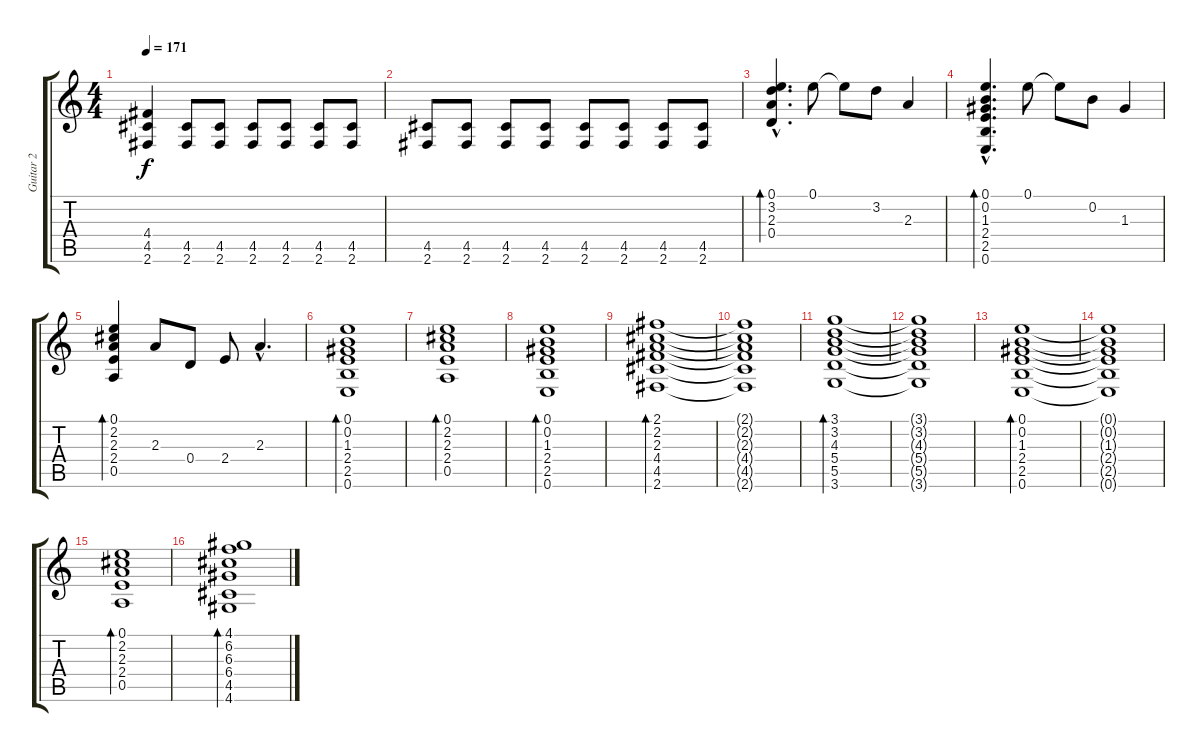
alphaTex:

\track ("Guitar 2" "Guitar 2") {instrument electricguitarclean}
\staff {score tabs}
\tuning (E4 B3 G3 D3 A2 E2) {hide}
\ts (4 4)
\tempo 171
\clef g2
\ks c
(4.4 4.5 2.6).4{dy f} (4.5 2.6).8 (4.5 2.6).8 (4.5 2.6).8 (4.5 2.6).8 (4.5 2.6).8 (4.5 2.6).8 |
(4.5 2.6).8 (4.5 2.6).8 (4.5 2.6).8 (4.5 2.6).8 (4.5 2.6).8 (4.5 2.6).8 (4.5 2.6).8 (4.5 2.6).8 |
(0.1{hac} 3.2{hac} 2.3{hac} 0.4{hac}).4{d bd 240} 0.1.8 0.1{t}.8 3.2.8 2.3.4 |
(0.1{hac} 0.2{hac} 1.3{hac} 2.4{hac} 2.5{hac} 0.6{hac}).4{d bd 240} 0.1.8 0.1{t}.8 0.2.8 1.3.4 |
(0.1 2.2 2.3 2.4 0.5).4{bd 240} 2.3.8 0.4.8 2.4.8 2.3{hac}.4{d} |
(0.1 0.2 1.3 2.4 2.5 0.6).1{bd 240} |
(0.1 2.2 2.3 2.4 0.5).1{bd 240} |
(0.1 0.2 1.3 2.4 2.5 0.6).1{bd 240} |
(2.1 2.2 2.3 4.4 4.5 2.6).1{bd 240} |
(2.1{t} 2.2{t} 2.3{t} 4.4{t} 4.5{t} 2.6{t}).1 |
(3.1 3.2 4.3 5.4 5.5 3.6).1{bd 240} |
(3.1{t} 3.2{t} 4.3{t} 5.4{t} 5.5{t} 3.6{t}).1 |
(0.1 0.2 1.3 2.4 2.5 0.6).1{bd 240} |
(0.1{t} 0.2{t} 1.3{t} 2.4{t} 2.5{t} 0.6{t}).1 |
(0.1 2.2 2.3 2.4 0.5).1{bd 240} |
(4.1 6.2 6.3 6.4 4.5 4.6).1{bd 240}
